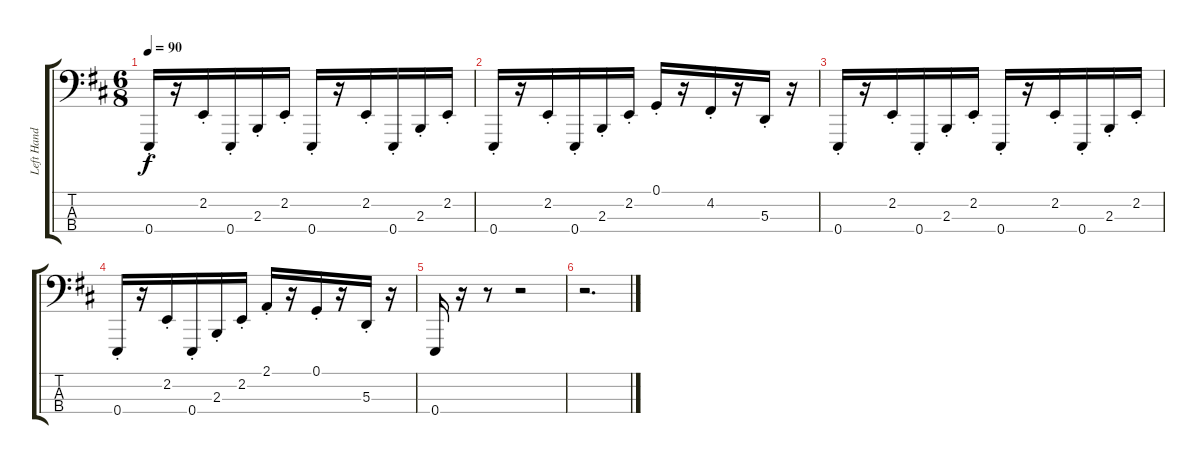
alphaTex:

\track ("Left Hand" "Left Hand") {instrument pad7halo}
\staff {score tabs}
\tuning (G2 D2 A1 E1) {hide}
\ts (6 8)
\tempo 90
\clef f4
\ks d
0.4{st}.16{dy f} r.16 2.2{st}.16 0.4{st}.16 2.3{st}.16 2.2{st}.16 0.4{st}.16 r.16 2.2{st}.16 0.4{st}.16 2.3{st}.16 2.2{st}.16 |
0.4{st}.16 r.16 2.2{st}.16 0.4{st}.16 2.3{st}.16 2.2{st}.16 0.1{st}.16 r.16 4.2{st}.16 r.16 5.3{st}.16 r.16 |
0.4{st}.16 r.16 2.2{st}.16 0.4{st}.16 2.3{st}.16 2.2{st}.16 0.4{st}.16 r.16 2.2{st}.16 0.4{st}.16 2.3{st}.16 2.2{st}.16 |
0.4{st}.16 r.16 2.2{st}.16 0.4{st}.16 2.3{st}.16 2.2{st}.16 2.1{st}.16 r.16 0.1{st}.16 r.16 5.3{st}.16 r.16 |
0.4.16 r.16 r.8 r.2 |
r.2{d}
